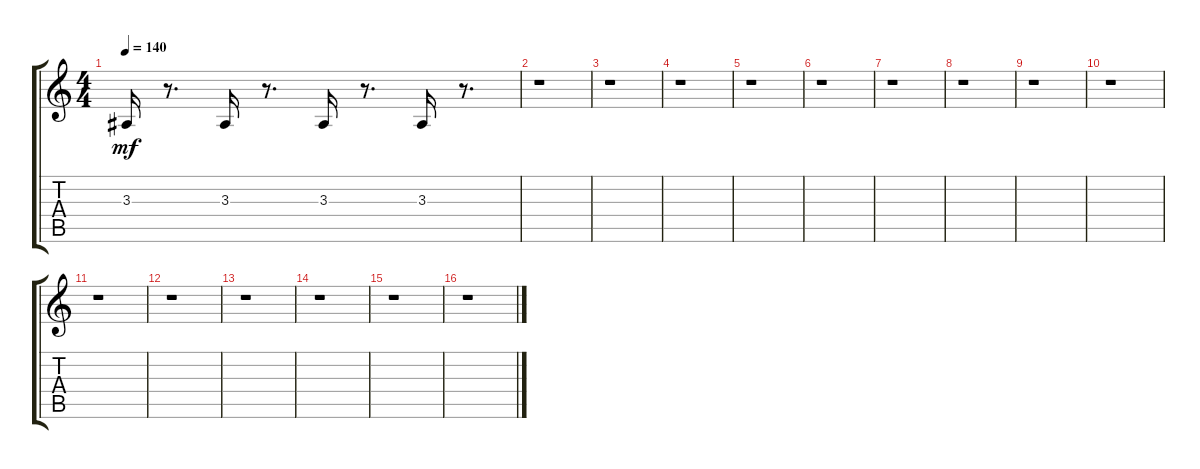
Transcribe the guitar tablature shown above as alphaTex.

\track "" {instrument lead6voice}
\staff {score tabs}
\tuning (E4 B3 G3 D3 A2 E2) {hide}
\ts (4 4)
\tempo 140
\clef g2
\ks c
3.3.16{dy mf} r.8{d} 3.3.16 r.8{d} 3.3.16 r.8{d} 3.3.16 r.8{d} |
r.1 |
r.1 |
r.1 |
r.1 |
r.1 |
r.1 |
r.1 |
r.1 |
r.1 |
r.1 |
r.1 |
r.1 |
r.1 |
r.1 |
r.1
